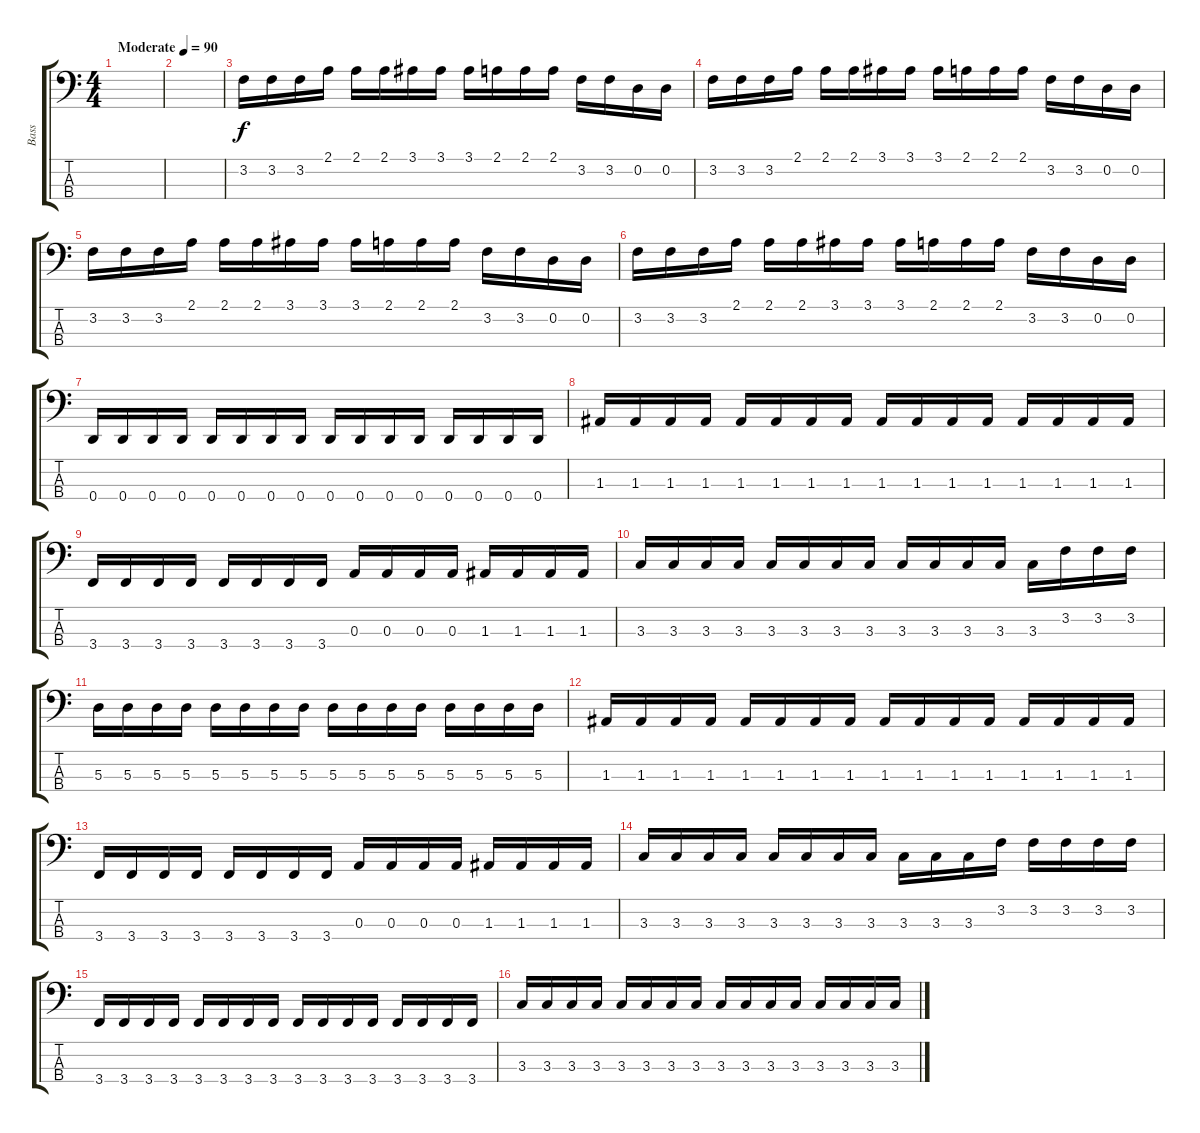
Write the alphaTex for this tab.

\track ("Bass" "Bass") {instrument electricbassfinger}
\staff {score tabs}
\tuning (G2 D2 A1 D1) {hide}
\ts (4 4)
\tempo (90 "Moderate")
\clef f4
\ks c
|
|
3.2.16 3.2.16 3.2.16 2.1.16 2.1.16 2.1.16 3.1.16 3.1.16 3.1.16 2.1.16 2.1.16 2.1.16 3.2.16 3.2.16 0.2.16 0.2.16 |
3.2.16 3.2.16 3.2.16 2.1.16 2.1.16 2.1.16 3.1.16 3.1.16 3.1.16 2.1.16 2.1.16 2.1.16 3.2.16 3.2.16 0.2.16 0.2.16 |
3.2.16 3.2.16 3.2.16 2.1.16 2.1.16 2.1.16 3.1.16 3.1.16 3.1.16 2.1.16 2.1.16 2.1.16 3.2.16 3.2.16 0.2.16 0.2.16 |
3.2.16 3.2.16 3.2.16 2.1.16 2.1.16 2.1.16 3.1.16 3.1.16 3.1.16 2.1.16 2.1.16 2.1.16 3.2.16 3.2.16 0.2.16 0.2.16 |
0.4.16 0.4.16 0.4.16 0.4.16 0.4.16 0.4.16 0.4.16 0.4.16 0.4.16 0.4.16 0.4.16 0.4.16 0.4.16 0.4.16 0.4.16 0.4.16 |
1.3.16 1.3.16 1.3.16 1.3.16 1.3.16 1.3.16 1.3.16 1.3.16 1.3.16 1.3.16 1.3.16 1.3.16 1.3.16 1.3.16 1.3.16 1.3.16 |
3.4.16 3.4.16 3.4.16 3.4.16 3.4.16 3.4.16 3.4.16 3.4.16 0.3.16 0.3.16 0.3.16 0.3.16 1.3.16 1.3.16 1.3.16 1.3.16 |
3.3.16 3.3.16 3.3.16 3.3.16 3.3.16 3.3.16 3.3.16 3.3.16 3.3.16 3.3.16 3.3.16 3.3.16 3.3.16 3.2.16 3.2.16 3.2.16 |
5.3.16 5.3.16 5.3.16 5.3.16 5.3.16 5.3.16 5.3.16 5.3.16 5.3.16 5.3.16 5.3.16 5.3.16 5.3.16 5.3.16 5.3.16 5.3.16 |
1.3.16 1.3.16 1.3.16 1.3.16 1.3.16 1.3.16 1.3.16 1.3.16 1.3.16 1.3.16 1.3.16 1.3.16 1.3.16 1.3.16 1.3.16 1.3.16 |
3.4.16 3.4.16 3.4.16 3.4.16 3.4.16 3.4.16 3.4.16 3.4.16 0.3.16 0.3.16 0.3.16 0.3.16 1.3.16 1.3.16 1.3.16 1.3.16 |
3.3.16 3.3.16 3.3.16 3.3.16 3.3.16 3.3.16 3.3.16 3.3.16 3.3.16 3.3.16 3.3.16 3.2.16 3.2.16 3.2.16 3.2.16 3.2.16 |
3.4.16 3.4.16 3.4.16 3.4.16 3.4.16 3.4.16 3.4.16 3.4.16 3.4.16 3.4.16 3.4.16 3.4.16 3.4.16 3.4.16 3.4.16 3.4.16 |
3.3.16 3.3.16 3.3.16 3.3.16 3.3.16 3.3.16 3.3.16 3.3.16 3.3.16 3.3.16 3.3.16 3.3.16 3.3.16 3.3.16 3.3.16 3.3.16
